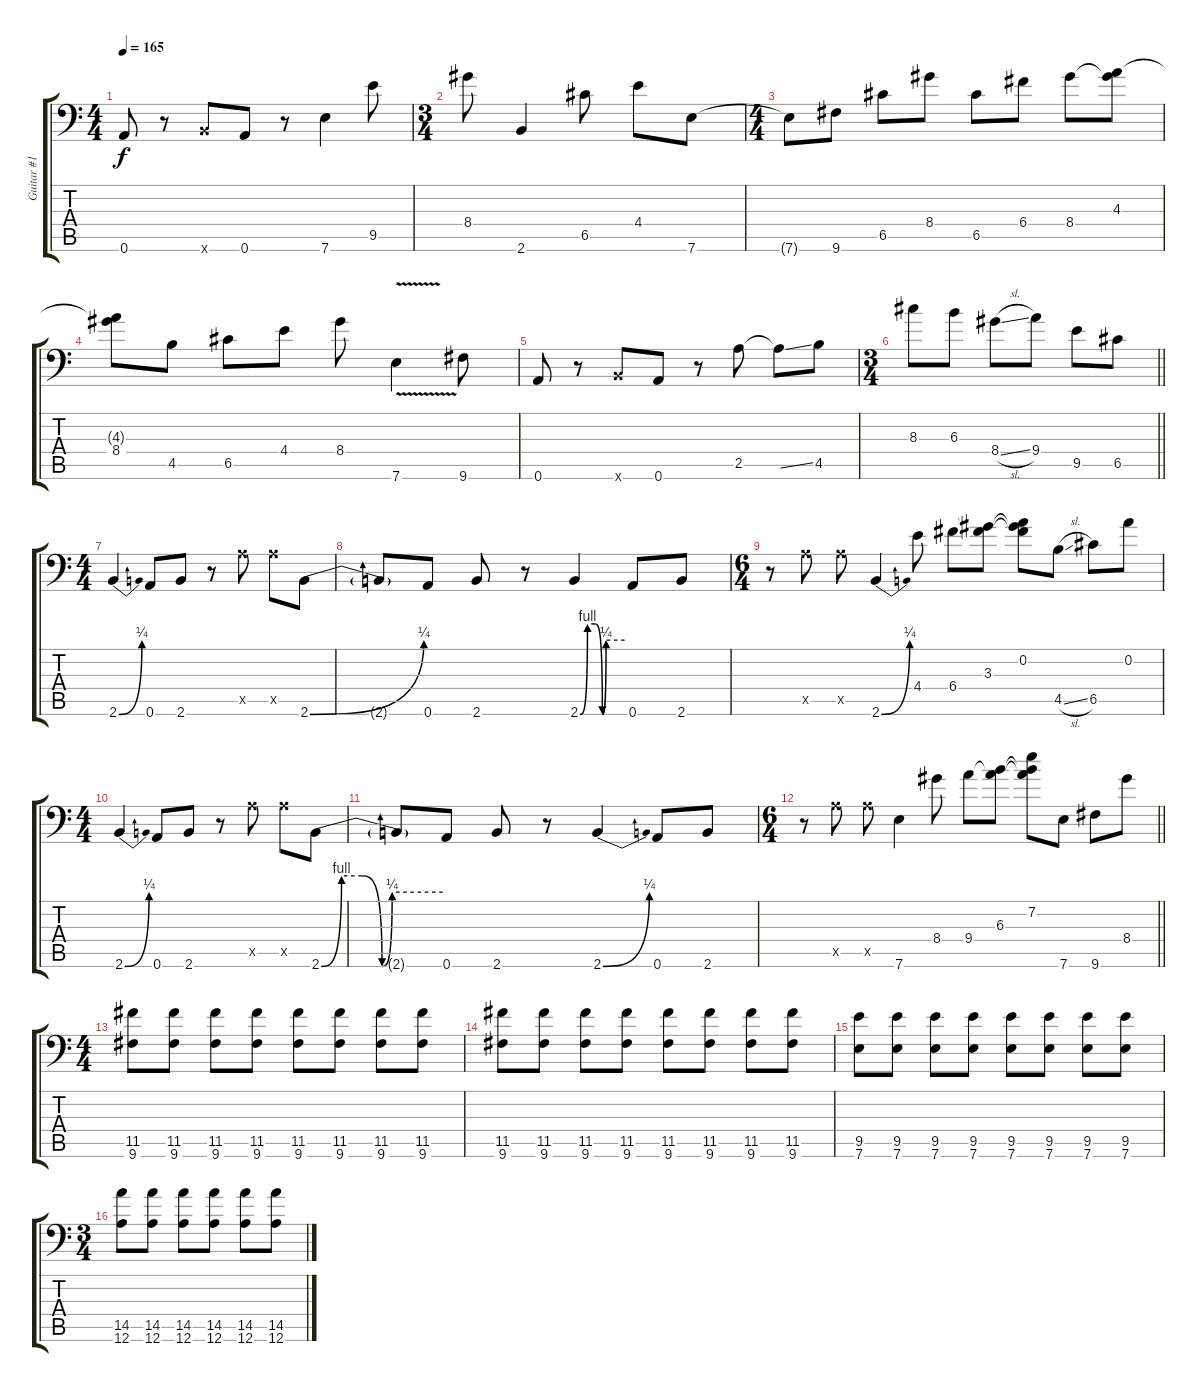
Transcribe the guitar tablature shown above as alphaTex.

\track ("Guitar #1" "Guitar #1") {instrument distortionguitar}
\staff {score tabs}
\tuning (D4 A3 F3 C3 G2 A1) {hide}
\ts (4 4)
\tempo 165
\clef f4
\ks c
0.6.8{dy f} r.8 2.6{x}.8 0.6.8 r.8 7.6.4 9.5.8 |
\ts (3 4)
8.4.8 2.6.4 6.5.8 4.4.8 7.6.8 |
\ts (4 4)
7.6{t}.8 9.6.8 6.5.8 8.4.8 6.5.8 6.4.8 8.4.8 (4.3 8.4{t}).8 |
(4.3{t} 8.4).8 4.5.8 6.5.8 4.4.8 8.4.8 7.6{v}.4 9.6.8 |
0.6.8 r.8 2.6{x}.8 0.6.8 r.8 2.5.8 2.5{ss t}.8 4.5.8 |
\ts (3 4)
\barLineRight lightlight
8.3.8 6.3.8 8.4{sl}.8 9.4.8 9.5.8 6.5.8 |
\ts (4 4)
\section ("" "")
2.6{be (bend 0 0 60 1)}.4 0.6.8 2.6.8 r.8 2.5{x}.8 2.5{x}.8 2.6{be (bend 0 0 60 1)}.8 |
2.6{t}.8 0.6.8 2.6.8 r.8 2.6{be (custom 0 0 10 4 20 4 30 0 35 1 60 1)}.4 0.6.8 2.6.8 |
\ts (6 4)
r.8 2.5{x}.8 2.5{x}.8 2.6{be (bend 0 0 60 1)}.4 4.4.8 6.4.8 (3.3 6.4{t}).8 (0.2 3.3{t} 6.4{t}).8 4.5{sl}.8 6.5.8 0.2.8 |
\ts (4 4)
2.6{be (bend 0 0 60 1)}.4 0.6.8 2.6.8 r.8 2.5{x}.8 2.5{x}.8 2.6{be (custom 0 0 10 4 20 4 30 0 35 1 60 1)}.8 |
2.6{t}.8 0.6.8 2.6.8 r.8 2.6{be (bend 0 0 60 1)}.4 0.6.8 2.6.8 |
\ts (6 4)
\barLineRight lightlight
r.8 2.5{x}.8 2.5{x}.8 7.6.4 8.4.8 9.4.8 (6.3 9.4{t}).8 (7.2 6.3{t} 9.4{t}).8 7.6.8 9.6.8 8.4.8 |
\ts (4 4)
\section ("" "")
(11.5 9.6).8 (11.5 9.6).8 (11.5 9.6).8 (11.5 9.6).8 (11.5 9.6).8 (11.5 9.6).8 (11.5 9.6).8 (11.5 9.6).8 |
(11.5 9.6).8 (11.5 9.6).8 (11.5 9.6).8 (11.5 9.6).8 (11.5 9.6).8 (11.5 9.6).8 (11.5 9.6).8 (11.5 9.6).8 |
(9.5 7.6).8 (9.5 7.6).8 (9.5 7.6).8 (9.5 7.6).8 (9.5 7.6).8 (9.5 7.6).8 (9.5 7.6).8 (9.5 7.6).8 |
\ts (3 4)
(14.5 12.6).8 (14.5 12.6).8 (14.5 12.6).8 (14.5 12.6).8 (14.5 12.6).8 (14.5 12.6).8
